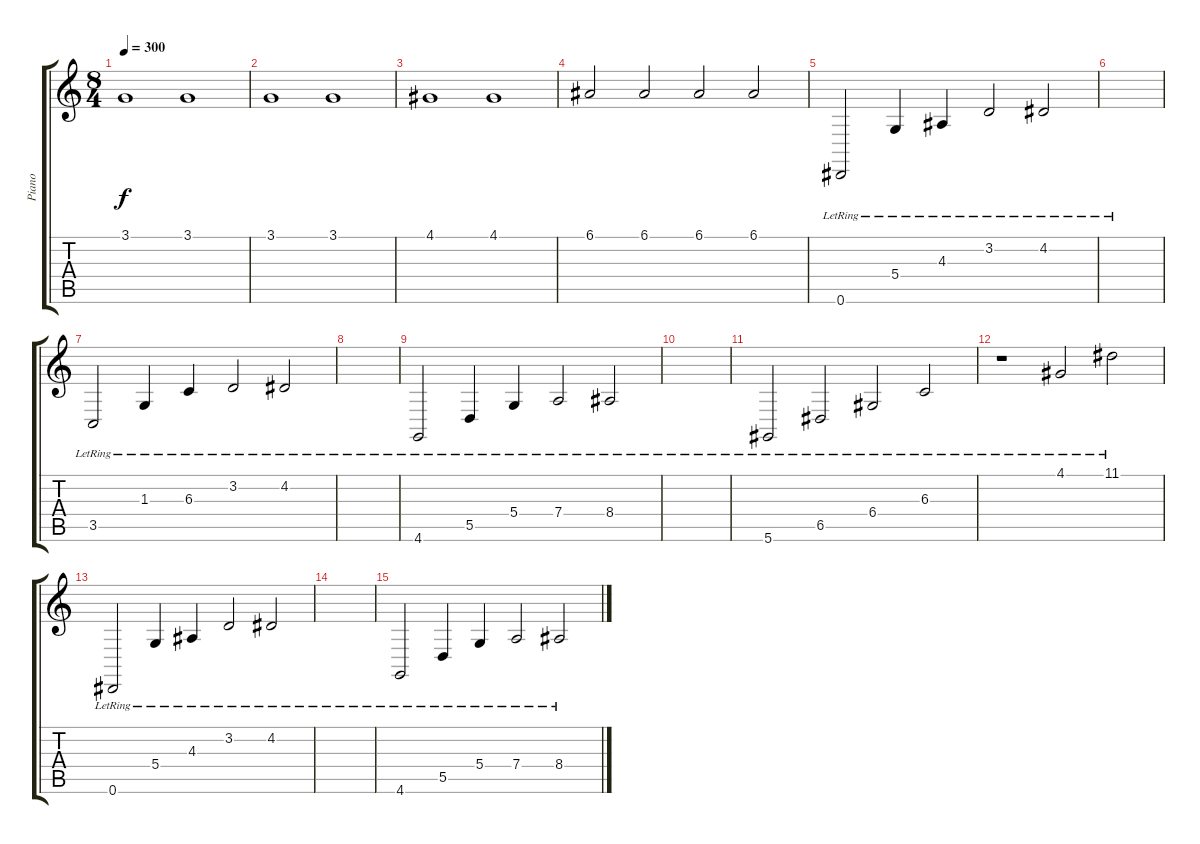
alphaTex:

\track ("Piano" "Piano") {instrument acousticgrandpiano}
\staff {score tabs}
\tuning (E4 B3 Gb3 D3 A2 Eb2) {hide}
\ts (8 4)
\tempo 300
\clef g2
\ks c
3.1.1{dy f} 3.1.1 |
3.1.1 3.1.1 |
4.1.1 4.1.1 |
6.1.2 6.1.2 6.1.2 6.1.2 |
0.6{lr}.2 5.4{lr}.4 4.3{lr}.4 3.2{lr}.2 4.2{lr}.2 |
|
3.5{lr}.2 1.3{lr}.4 6.3{lr}.4 3.2{lr}.2 4.2{lr}.2 |
|
4.6{lr}.2 5.5{lr}.4 5.4{lr}.4 7.4{lr}.2 8.4{lr}.2 |
|
5.6{lr}.2 6.5{lr}.2 6.4{lr}.2 6.3{lr}.2 |
r.1 4.1{lr}.2 11.1{lr}.2 |
0.6{lr}.2 5.4{lr}.4 4.3{lr}.4 3.2{lr}.2 4.2{lr}.2 |
|
4.6{lr}.2 5.5{lr}.4 5.4{lr}.4 7.4{lr}.2 8.4{lr}.2
